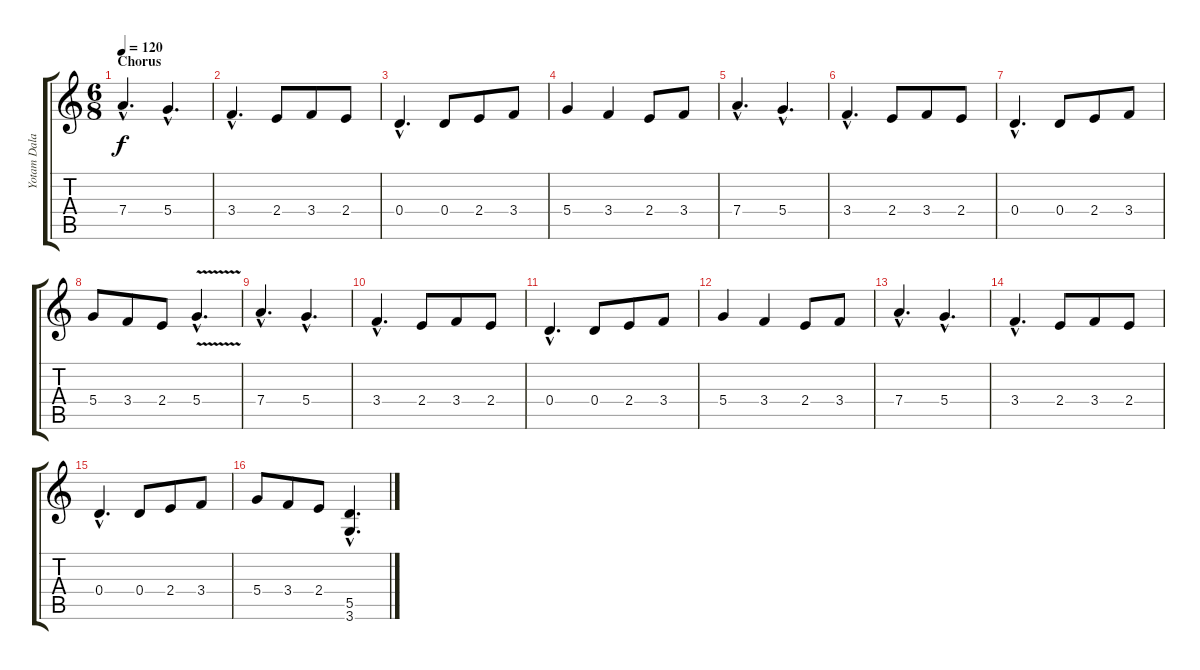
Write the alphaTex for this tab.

\track ("Yotam Dalal" "Yotam Dala") {instrument distortionguitar}
\staff {score tabs}
\tuning (E4 B3 G3 D3 A2 E2) {hide}
\ts (6 8)
\section ("" "Chorus ")
\tempo 120
\clef g2
\ks c
7.4{hac}.4{d dy f instrument distortionguitar} 5.4{hac}.4{d} |
3.4{hac}.4{d} 2.4.8 3.4.8 2.4.8 |
0.4{hac}.4{d} 0.4.8 2.4.8 3.4.8 |
5.4.4 3.4.4 2.4.8 3.4.8 |
7.4{hac}.4{d} 5.4{hac}.4{d} |
3.4{hac}.4{d} 2.4.8 3.4.8 2.4.8 |
0.4{hac}.4{d} 0.4.8 2.4.8 3.4.8 |
5.4.8 3.4.8 2.4.8 5.4{v hac}.4{d instrument guitarharmonics} |
7.4{hac}.4{d instrument distortionguitar} 5.4{hac}.4{d} |
3.4{hac}.4{d} 2.4.8 3.4.8 2.4.8 |
0.4{hac}.4{d} 0.4.8 2.4.8 3.4.8 |
5.4.4 3.4.4 2.4.8 3.4.8 |
7.4{hac}.4{d} 5.4{hac}.4{d} |
3.4{hac}.4{d} 2.4.8 3.4.8 2.4.8 |
0.4{hac}.4{d} 0.4.8 2.4.8 3.4.8 |
5.4.8 3.4.8 2.4.8 (5.5{hac} 3.6{hac}).4{d}
